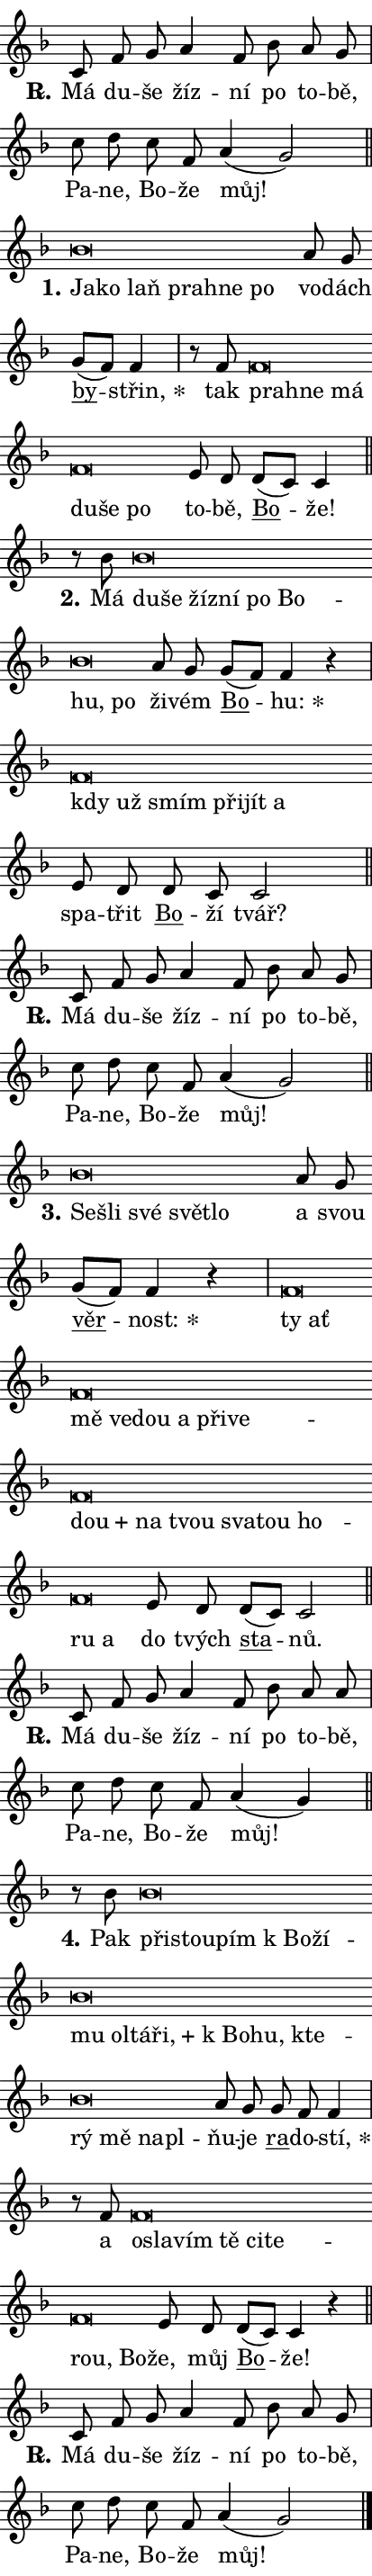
\version "2.22.1"
\header { tagline = "" }
\paper {
  indent = 0\cm
  top-margin = 0\cm
  right-margin = 0\cm
  bottom-margin = 0\cm
  left-margin = 0\cm
  paper-width = 7\cm
  page-breaking = #ly:one-page-breaking
  system-system-spacing.basic-distance = #11
  score-system-spacing.basic-distance = #11
  ragged-last = ##f
}


%% Author: Thomas Morley
%% https://lists.gnu.org/archive/html/lilypond-user/2020-05/msg00002.html
#(define (line-position grob)
"Returns position of @var[grob} in current system:
   @code{'start}, if at first time-step
   @code{'end}, if at last time-step
   @code{'middle} otherwise
"
  (let* ((col (ly:item-get-column grob))
         (ln (ly:grob-object col 'left-neighbor))
         (rn (ly:grob-object col 'right-neighbor))
         (col-to-check-left (if (ly:grob? ln) ln col))
         (col-to-check-right (if (ly:grob? rn) rn col))
         (break-dir-left
           (and
             (ly:grob-property col-to-check-left 'non-musical #f)
             (ly:item-break-dir col-to-check-left)))
         (break-dir-right
           (and
             (ly:grob-property col-to-check-right 'non-musical #f)
             (ly:item-break-dir col-to-check-right))))
        (cond ((eqv? 1 break-dir-left) 'start)
              ((eqv? -1 break-dir-right) 'end)
              (else 'middle))))

#(define (tranparent-at-line-position vctor)
  (lambda (grob)
  "Relying on @code{line-position} select the relevant enry from @var{vctor}.
Used to determine transparency,"
    (case (line-position grob)
      ((end) (not (vector-ref vctor 0)))
      ((middle) (not (vector-ref vctor 1)))
      ((start) (not (vector-ref vctor 2))))))

noteHeadBreakVisibility =
#(define-music-function (break-visibility)(vector?)
"Makes @code{NoteHead}s transparent relying on @var{break-visibility}"
#{
  \override NoteHead.transparent =
    #(tranparent-at-line-position break-visibility)
#})

#(define delete-ledgers-for-transparent-note-heads
  (lambda (grob)
    "Reads whether a @code{NoteHead} is transparent.
If so this @code{NoteHead} is removed from @code{'note-heads} from
@var{grob}, which is supposed to be @code{LedgerLineSpanner}.
As a result ledgers are not printed for this @code{NoteHead}"
    (let* ((nhds-array (ly:grob-object grob 'note-heads))
           (nhds-list
             (if (ly:grob-array? nhds-array)
                 (ly:grob-array->list nhds-array)
                 '()))
           ;; Relies on the transparent-property being done before
           ;; Staff.LedgerLineSpanner.after-line-breaking is executed.
           ;; This is fragile ...
           (to-keep
             (remove
               (lambda (nhd)
                 (ly:grob-property nhd 'transparent #f))
               nhds-list)))
      ;; TODO find a better method to iterate over grob-arrays, similiar
      ;; to filter/remove etc for lists
      ;; For now rebuilt from scratch
      (set! (ly:grob-object grob 'note-heads)  '())
      (for-each
        (lambda (nhd)
          (ly:pointer-group-interface::add-grob grob 'note-heads nhd))
        to-keep))))

hideNotes = {
  \noteHeadBreakVisibility #begin-of-line-visible
}
unHideNotes = {
  \noteHeadBreakVisibility #all-visible
}

% work-around for resetting accidentals
% https://lilypond.org/doc/v2.23/Documentation/notation/displaying-rhythms#unmetered-music
cadenzaMeasure = {
  \cadenzaOff
  \partial 1024 s1024
  \cadenzaOn
}

#(define-markup-command (accent layout props text) (markup?)
  "Underline accented syllable"
  (interpret-markup layout props
    #{\markup \override #'(offset . 4.3) \underline { #text }#}))

responsum = \markup \concat {
  "R" \hspace #-1.05 \path #0.1 #'((moveto 0 0.07) (lineto 0.9 0.8)) \hspace #0.05 "."
}

\layout {
    \context {
        \Staff
        \remove "Time_signature_engraver"
        \override LedgerLineSpanner.after-line-breaking = #delete-ledgers-for-transparent-note-heads
    }
    \context {
        \Voice {
            \override NoteHead.output-attributes = #'((class . "notehead"))
            \override Hairpin.height = #0.55
        }
    }
    \context {
        \Lyrics {
            \override StanzaNumber.output-attributes = #'((class . "stanzanumber"))
            \override LyricSpace.minimum-distance = #0.9
            \override LyricText.font-name = #"TeX Gyre Schola"
            \override LyricText.font-size = 1
            \override StanzaNumber.font-name = #"TeX Gyre Schola Bold"
            \override StanzaNumber.font-size = 1
        }
    }
}

% magnetic-lyrics.ily
%
%   written by
%     Jean Abou Samra <jean@abou-samra.fr>
%     Werner Lemberg <wl@gnu.org>
%
%   adapted by
%     Jiri Hon <jiri.hon@gmail.com>
%
% Version 2022-Apr-15

% https://www.mail-archive.com/lilypond-user@gnu.org/msg149350.html

#(define (Left_hyphen_pointer_engraver context)
   "Collect syllable-hyphen-syllable occurrences in lyrics and store
them in properties.  This engraver only looks to the left.  For
example, if the lyrics input is @code{foo -- bar}, it does the
following.

@itemize @bullet
@item
Set the @code{text} property of the @code{LyricHyphen} grob between
@q{foo} and @q{bar} to @code{foo}.

@item
Set the @code{left-hyphen} property of the @code{LyricText} grob with
text @q{foo} to the @code{LyricHyphen} grob between @q{foo} and
@q{bar}.
@end itemize

Use this auxiliary engraver in combination with the
@code{lyric-@/text::@/apply-@/magnetic-@/offset!} hook."
   (let ((hyphen #f)
         (text #f))
     (make-engraver
      (acknowledgers
       ((lyric-syllable-interface engraver grob source-engraver)
        (set! text grob)))
      (end-acknowledgers
       ((lyric-hyphen-interface engraver grob source-engraver)
        ;(when (not (grob::has-interface grob 'lyric-space-interface))
          (set! hyphen grob)));)
      ((stop-translation-timestep engraver)
       (when (and text hyphen)
         (ly:grob-set-object! text 'left-hyphen hyphen))
       (set! text #f)
       (set! hyphen #f)))))

#(define (lyric-text::apply-magnetic-offset! grob)
   "If the space between two syllables is less than the value in
property @code{LyricText@/.details@/.squash-threshold}, move the right
syllable to the left so that it gets concatenated with the left
syllable.

Use this function as a hook for
@code{LyricText@/.after-@/line-@/breaking} if the
@code{Left_@/hyphen_@/pointer_@/engraver} is active."
   (let ((hyphen (ly:grob-object grob 'left-hyphen #f)))
     (when hyphen
       (let ((left-text (ly:spanner-bound hyphen LEFT)))
         (when (grob::has-interface left-text 'lyric-syllable-interface)
           (let* ((common (ly:grob-common-refpoint grob left-text X))
                  (this-x-ext (ly:grob-extent grob common X))
                  (left-x-ext
                   (begin
                     ;; Trigger magnetism for left-text.
                     (ly:grob-property left-text 'after-line-breaking)
                     (ly:grob-extent left-text common X)))
                  ;; `delta` is the gap width between two syllables.
                  (delta (- (interval-start this-x-ext)
                            (interval-end left-x-ext)))
                  (details (ly:grob-property grob 'details))
                  (threshold (assoc-get 'squash-threshold details 0.2)))
             (when (< delta threshold)
               (let* (;; We have to manipulate the input text so that
                      ;; ligatures crossing syllable boundaries are not
                      ;; disabled.  For languages based on the Latin
                      ;; script this is essentially a beautification.
                      ;; However, for non-Western scripts it can be a
                      ;; necessity.
                      (lt (ly:grob-property left-text 'text))
                      (rt (ly:grob-property grob 'text))
                      (is-space (grob::has-interface hyphen 'lyric-space-interface))
                      (space (if is-space " " ""))
                      (space-markup (grob-interpret-markup grob " "))
                      (space-size (interval-length (ly:stencil-extent space-markup X)))
                      (extra-delta (if is-space space-size 0))
                      ;; Append new syllable.
                      (ltrt-space (if (and (string? lt) (string? rt))
                                (string-append lt space rt)
                                (make-concat-markup (list lt space rt))))
                      ;; Right-align `ltrt` to the right side.
                      (ltrt-space-markup (grob-interpret-markup
                               grob
                               (make-translate-markup
                                (cons (interval-length this-x-ext) 0)
                                (make-right-align-markup ltrt-space)))))
                 (begin
                   ;; Don't print `left-text`.
                   (ly:grob-set-property! left-text 'stencil #f)
                   ;; Set text and stencil (which holds all collected
                   ;; syllables so far) and shift it to the left.
                   (ly:grob-set-property! grob 'text ltrt-space)
                   (ly:grob-set-property! grob 'stencil ltrt-space-markup)
                   (ly:grob-translate-axis! grob (- (- delta extra-delta)) X))))))))))


#(define (lyric-hyphen::displace-bounds-first grob)
   ;; Make very sure this callback isn't triggered too early.
   (let ((left (ly:spanner-bound grob LEFT))
         (right (ly:spanner-bound grob RIGHT)))
     (ly:grob-property left 'after-line-breaking)
     (ly:grob-property right 'after-line-breaking)
     (ly:lyric-hyphen::print grob)))

squashThreshold = #0.4

\layout {
  \context {
    \Lyrics
    \consists #Left_hyphen_pointer_engraver
    \override LyricText.after-line-breaking =
      #lyric-text::apply-magnetic-offset!
    \override LyricHyphen.stencil = #lyric-hyphen::displace-bounds-first
    \override LyricText.details.squash-threshold = \squashThreshold
    \override LyricHyphen.minimum-distance = 0
    \override LyricHyphen.minimum-length = \squashThreshold
  }
}

squash = \override LyricText.details.squash-threshold = 9999
unSquash = \override LyricText.details.squash-threshold = \squashThreshold

left = \override LyricText.self-alignment-X = #LEFT
unLeft = \revert LyricText.self-alignment-X

starOffset = #(lambda (grob) 
                (let ((x_offset (ly:self-alignment-interface::aligned-on-x-parent grob)))
                  (if (= x_offset 0) 0 (+ x_offset 1.2))))

star = #(define-music-function (syllable)(string?)
"Append star separator at the end of a syllable"
#{
  \once \override LyricText.X-offset = #starOffset
  \lyricmode { \markup {
    #syllable
    \override #'((font-name . "TeX Gyre Schola Bold")) \hspace #0.2 \lower #0.65 \larger "*"
  } }
#})

starAccent = #(define-music-function (syllable)(string?)
"Append star separator at the end of a syllable and make accent"
#{
  \once \override LyricText.X-offset = #starOffset
  \lyricmode { \markup {
    \accent #syllable
    \override #'((font-name . "TeX Gyre Schola Bold")) \hspace #0.2 \lower #0.65 \larger "*"
  } }
#})

breath = #(define-music-function (syllable)(string?)
"Append breathing indicator at the end of a syllable"
#{
  \lyricmode { \markup { #syllable "+" } }
#})

optionalBreath = #(define-music-function (syllable)(string?)
"Append optional breathing indicator at the end of a syllable"
#{
  \lyricmode { \markup { #syllable "(+)" } }
#})


\score {
    <<
        \new Voice = "melody" { \cadenzaOn \key f \major \relative { c'8 f g a4 f8 bes a g \cadenzaMeasure \bar "|" c d \bar "" c f, \bar "" a4( g2) \cadenzaMeasure \bar "||" \break }
\relative { bes'\breve*1/16 \hideNotes \breve*1/16 \bar "" \breve*1/16 \bar "" \breve*1/16 \bar "" \breve*1/16 \breve*1/16 \bar "" \unHideNotes a8 g \bar "" g[( f)] f4 \cadenzaMeasure \bar "|" r8 f f\breve*1/16 \hideNotes \breve*1/16 \bar "" \breve*1/16 \bar "" \breve*1/16 \bar "" \breve*1/16 \breve*1/16 \bar "" \unHideNotes e8 d \bar "" d[( c)] c4 \cadenzaMeasure \bar "||" \break }
\relative { r8 bes' bes\breve*1/16 \hideNotes \breve*1/16 \bar "" \breve*1/16 \bar "" \breve*1/16 \bar "" \breve*1/16 \bar "" \breve*1/16 \bar "" \breve*1/16 \breve*1/16 \bar "" \unHideNotes a8 g \bar "" g[( f)] f4 r \cadenzaMeasure \bar "|" f\breve*1/16 \hideNotes \breve*1/16 \bar "" \breve*1/16 \bar "" \breve*1/16 \bar "" \breve*1/16 \breve*1/16 \bar "" \unHideNotes e8 d \bar "" d c c2 \cadenzaMeasure \bar "||" \break }
\relative { c'8 f g a4 f8 bes a g \cadenzaMeasure \bar "|" c d \bar "" c f, \bar "" a4( g2) \cadenzaMeasure \bar "||" \break }
\relative { bes'\breve*1/16 \hideNotes \breve*1/16 \bar "" \breve*1/16 \bar "" \breve*1/16 \breve*1/16 \bar "" \unHideNotes a8 g \bar "" g[( f)] f4 r \cadenzaMeasure \bar "|" f\breve*1/16 \hideNotes \breve*1/16 \bar "" \breve*1/16 \bar "" \breve*1/16 \bar "" \breve*1/16 \bar "" \breve*1/16 \bar "" \breve*1/16 \bar "" \breve*1/16 \bar "" \breve*1/16 \bar "" \breve*1/16 \bar "" \breve*1/16 \bar "" \breve*1/16 \bar "" \breve*1/16 \bar "" \breve*1/16 \bar "" \breve*1/16 \breve*1/16 \bar "" \unHideNotes e8 d \bar "" d[( c)] c2 \cadenzaMeasure \bar "||" \break }
\relative { c'8 f g a4 f8 bes a a \cadenzaMeasure \bar "|" c d \bar "" c f, \bar "" a4( g4) \cadenzaMeasure \bar "||" \break }
\relative { r8 bes' bes\breve*1/16 \hideNotes \breve*1/16 \bar "" \breve*1/16 \bar "" \breve*1/16 \bar "" \breve*1/16 \bar "" \breve*1/16 \bar "" \breve*1/16 \bar "" \breve*1/16 \bar "" \breve*1/16 \bar "" \breve*1/16 \bar "" \breve*1/16 \bar "" \breve*1/16 \bar "" \breve*1/16 \bar "" \breve*1/16 \bar "" \breve*1/16 \breve*1/16 \bar "" \unHideNotes a8 g \bar "" g f f4 \cadenzaMeasure \bar "|" r8 f f\breve*1/16 \hideNotes \breve*1/16 \bar "" \breve*1/16 \bar "" \breve*1/16 \bar "" \breve*1/16 \bar "" \breve*1/16 \bar "" \breve*1/16 \breve*1/16 \bar "" \unHideNotes e8 d \bar "" d[( c)] c4 r \cadenzaMeasure \bar "||" \break }
\relative { c'8 f g a4 f8 bes a g \cadenzaMeasure \bar "|" c d \bar "" c f, \bar "" a4( g2) \cadenzaMeasure \bar "||" \break } \bar "|." }
        \new Lyrics \lyricsto "melody" { \lyricmode { \set stanza = \responsum
Má du -- še žíz -- ní po to -- bě, Pa -- ne, Bo -- že můj!
\set stanza = "1."
\left Ja -- \squash ko laň pra -- hne po \unLeft \unSquash vo -- dách \markup \accent by -- \star střin, tak \left pra -- \squash hne má du -- še po \unLeft \unSquash to -- bě, \markup \accent Bo -- že!
\set stanza = "2."
Má \left du -- \squash še žíz -- ní po Bo -- hu, po \unLeft \unSquash ži -- vém \markup \accent Bo -- \star hu: \left kdy \squash už smím při -- jít a \unLeft \unSquash spa -- třit \markup \accent Bo -- ží tvář?
\set stanza = \responsum
Má du -- še žíz -- ní po to -- bě, Pa -- ne, Bo -- že můj!
\set stanza = "3."
\left Se -- \squash šli své svět -- lo \unLeft \unSquash a svou \markup \accent věr -- \star nost: \left ty \squash ať mě ve -- dou a při -- ve -- \breath "dou" na tvou sva -- tou ho -- ru a \unLeft \unSquash do tvých \markup \accent sta -- nů.
\set stanza = \responsum
Má du -- še žíz -- ní po to -- bě, Pa -- ne, Bo -- že můj!
\set stanza = "4."
Pak \left při -- \squash stou -- pím "k Bo" -- ží -- mu ol -- tá -- \breath "ři," "k Bo" -- hu, kte -- rý mě na -- pl -- \unLeft \unSquash ňu -- je \markup \accent ra -- do -- \star stí, a \left o -- \squash sla -- vím tě ci -- te -- rou, Bo -- \unLeft \unSquash že, můj \markup \accent Bo -- že!
\set stanza = \responsum
Má du -- še žíz -- ní po to -- bě, Pa -- ne, Bo -- že můj! } }
    >>
    \layout {}
}
